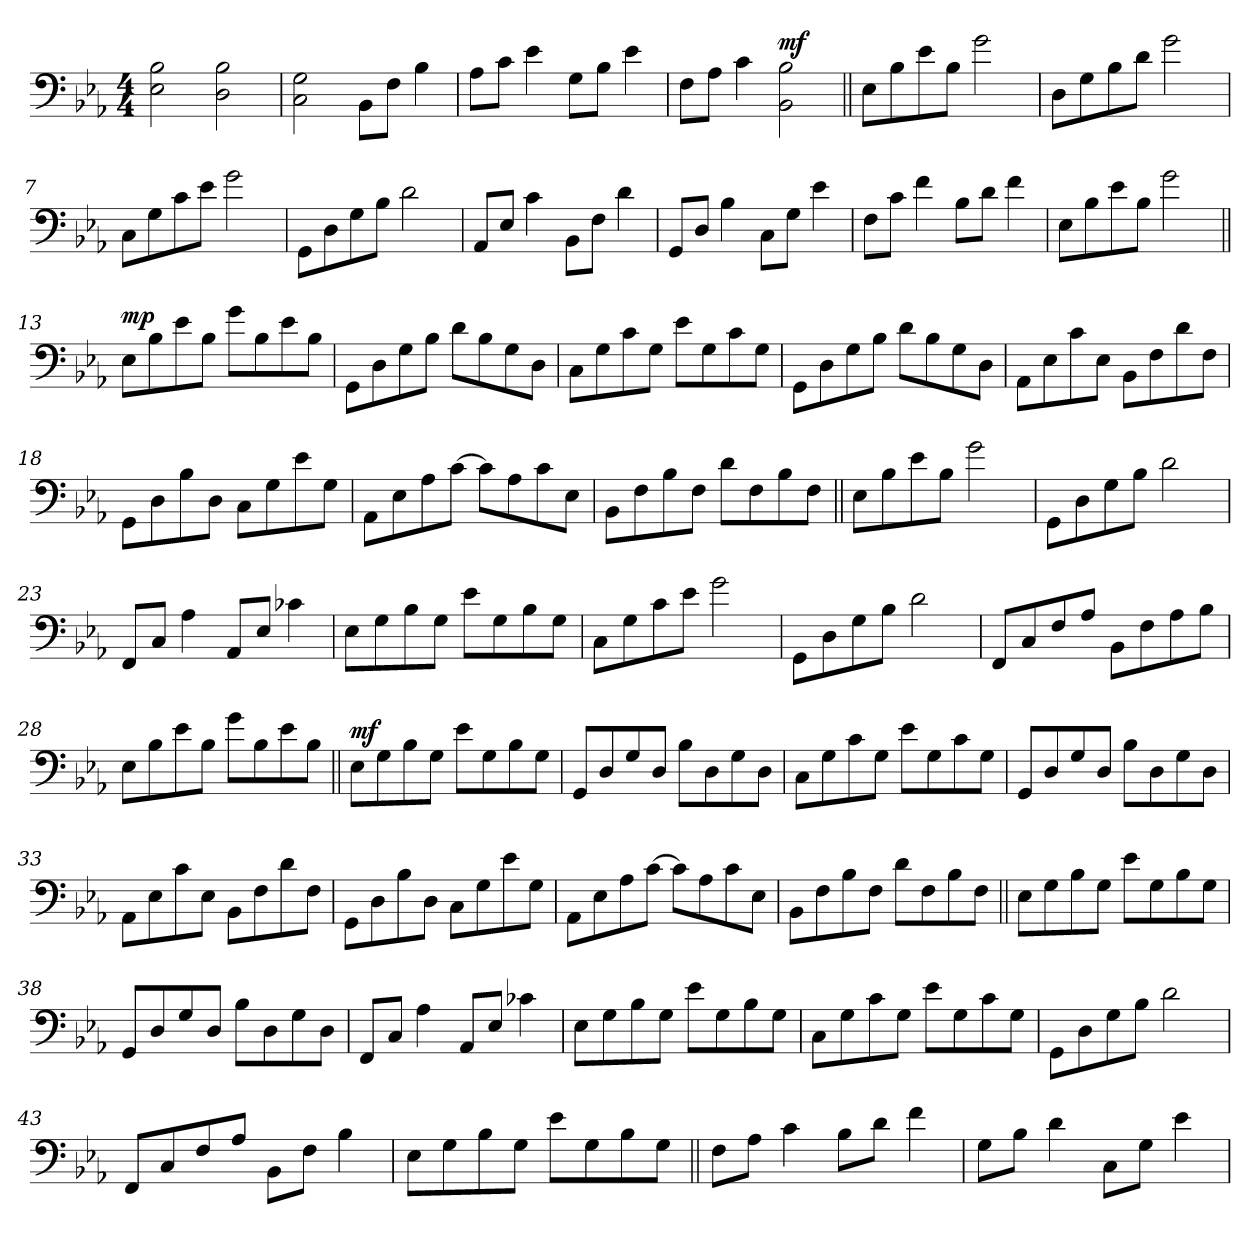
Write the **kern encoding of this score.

**kern	**dynam
*part1	*part1
*staff1	*staff1
*clefF4	*
*k[b-e-a-]	*
*M4/4	*
=1	=1
2E-\ 2B-\	.
2D\ 2B-\	.
=2	=2
2C\ 2G\	.
8BB-\L	.
8F\J	.
4B-\	.
=3	=3
8A-\L	.
8c\J	.
4e-\	.
8G\L	.
8B-\J	.
4e-\	.
=4	=4
8F\L	.
8A-\J	.
4c\	.
!	!LO:DY:a
2BB-\ 2B-\	mf
!!LO:LB:g=z
=5||	=5||
8E-\L	.
8B-\	.
8e-\	.
8B-\J	.
2g\	.
=6	=6
8D\L	.
8G\	.
8B-\	.
8d\J	.
2g\	.
=7	=7
8C\L	.
8G\	.
8c\	.
8e-\J	.
2g\	.
=8	=8
8GG\L	.
8D\	.
8G\	.
8B-\J	.
2d\	.
!!LO:LB:g=z
=9	=9
8AA-/L	.
8E-/J	.
4c\	.
8BB-\L	.
8F\J	.
4d\	.
=10	=10
8GG/L	.
8D/J	.
4B-\	.
8C\L	.
8G\J	.
4e-\	.
=11	=11
8F\L	.
8c\J	.
4f\	.
8B-\L	.
8d\J	.
4f\	.
=12	=12
8E-\L	.
8B-\	.
8e-\	.
8B-\J	.
2g\	.
!!LO:LB:g=z
=13||	=13||
!	!LO:DY:a
8E-\L	mp
8B-\	.
8e-\	.
8B-\J	.
8g\L	.
8B-\	.
8e-\	.
8B-\J	.
=14	=14
8GG\L	.
8D\	.
8G\	.
8B-\J	.
8d\L	.
8B-\	.
8G\	.
8D\J	.
=15	=15
8C\L	.
8G\	.
8c\	.
8G\J	.
8e-\L	.
8G\	.
8c\	.
8G\J	.
=16	=16
8GG\L	.
8D\	.
8G\	.
8B-\J	.
8d\L	.
8B-\	.
8G\	.
8D\J	.
!!LO:LB:g=z
=17	=17
8AA-\L	.
8E-\	.
8c\	.
8E-\J	.
8BB-\L	.
8F\	.
8d\	.
8F\J	.
=18	=18
8GG\L	.
8D\	.
8B-\	.
8D\J	.
8C\L	.
8G\	.
8e-\	.
8G\J	.
=19	=19
8AA-\L	.
8E-\	.
8A-\	.
[8c\J	.
8c\L]	.
8A-\	.
8c\	.
8E-\J	.
=20	=20
8BB-\L	.
8F\	.
8B-\	.
8F\J	.
8d\L	.
8F\	.
8B-\	.
8F\J	.
!!LO:PB:g=z
=21||	=21||
8E-\L	.
8B-\	.
8e-\	.
8B-\J	.
2g\	.
=22	=22
8GG\L	.
8D\	.
8G\	.
8B-\J	.
2d\	.
=23	=23
8FF/L	.
8C/J	.
4A-\	.
8AA-/L	.
8E-/J	.
4c-X\	.
!!LO:LB:g=z
=24	=24
8E-\L	.
8G\	.
8B-\	.
8G\J	.
8e-\L	.
8G\	.
8B-\	.
8G\J	.
=25	=25
8C\L	.
8G\	.
8c\	.
8e-\J	.
2g\	.
=26	=26
8GG\L	.
8D\	.
8G\	.
8B-\J	.
2d\	.
=27	=27
8FF/L	.
8C/	.
8F/	.
8A-/J	.
8BB-\L	.
8F\	.
8A-\	.
8B-\J	.
!!LO:LB:g=z
=28	=28
8E-\L	.
8B-\	.
8e-\	.
8B-\J	.
8g\L	.
8B-\	.
8e-\	.
8B-\J	.
=29||	=29||
!	!LO:DY:a
8E-\L	mf
8G\	.
8B-\	.
8G\J	.
8e-\L	.
8G\	.
8B-\	.
8G\J	.
=30	=30
8GG/L	.
8D/	.
8G/	.
8D/J	.
8B-\L	.
8D\	.
8G\	.
8D\J	.
=31	=31
8C\L	.
8G\	.
8c\	.
8G\J	.
8e-\L	.
8G\	.
8c\	.
8G\J	.
!!LO:LB:g=z
=32	=32
8GG/L	.
8D/	.
8G/	.
8D/J	.
8B-\L	.
8D\	.
8G\	.
8D\J	.
=33	=33
8AA-\L	.
8E-\	.
8c\	.
8E-\J	.
8BB-\L	.
8F\	.
8d\	.
8F\J	.
=34	=34
8GG\L	.
8D\	.
8B-\	.
8D\J	.
8C\L	.
8G\	.
8e-\	.
8G\J	.
=35	=35
8AA-\L	.
8E-\	.
8A-\	.
[8c\J	.
8c\L]	.
8A-\	.
8c\	.
8E-\J	.
!!LO:LB:g=z
=36	=36
8BB-\L	.
8F\	.
8B-\	.
8F\J	.
8d\L	.
8F\	.
8B-\	.
8F\J	.
=37||	=37||
8E-\L	.
8G\	.
8B-\	.
8G\J	.
8e-\L	.
8G\	.
8B-\	.
8G\J	.
=38	=38
8GG/L	.
8D/	.
8G/	.
8D/J	.
8B-\L	.
8D\	.
8G\	.
8D\J	.
!!LO:PB:g=z
=39	=39
8FF/L	.
8C/J	.
4A-\	.
8AA-/L	.
8E-/J	.
4c-X\	.
=40	=40
8E-\L	.
8G\	.
8B-\	.
8G\J	.
8e-\L	.
8G\	.
8B-\	.
8G\J	.
=41	=41
8C\L	.
8G\	.
8c\	.
8G\J	.
8e-\L	.
8G\	.
8c\	.
8G\J	.
!!LO:LB:g=z
=42	=42
8GG\L	.
8D\	.
8G\	.
8B-\J	.
2d\	.
=43	=43
8FF/L	.
8C/	.
8F/	.
8A-/J	.
8BB-\L	.
8F\J	.
4B-\	.
=44	=44
8E-\L	.
8G\	.
8B-\	.
8G\J	.
8e-\L	.
8G\	.
8B-\	.
8G\J	.
!!LO:LB:g=z
=45||	=45||
8F\L	.
8A-\J	.
4c\	.
8B-\L	.
8d\J	.
4f\	.
=46	=46
8G\L	.
8B-\J	.
4d\	.
8C\L	.
8G\J	.
4e-\	.
=	=
*-	*-
